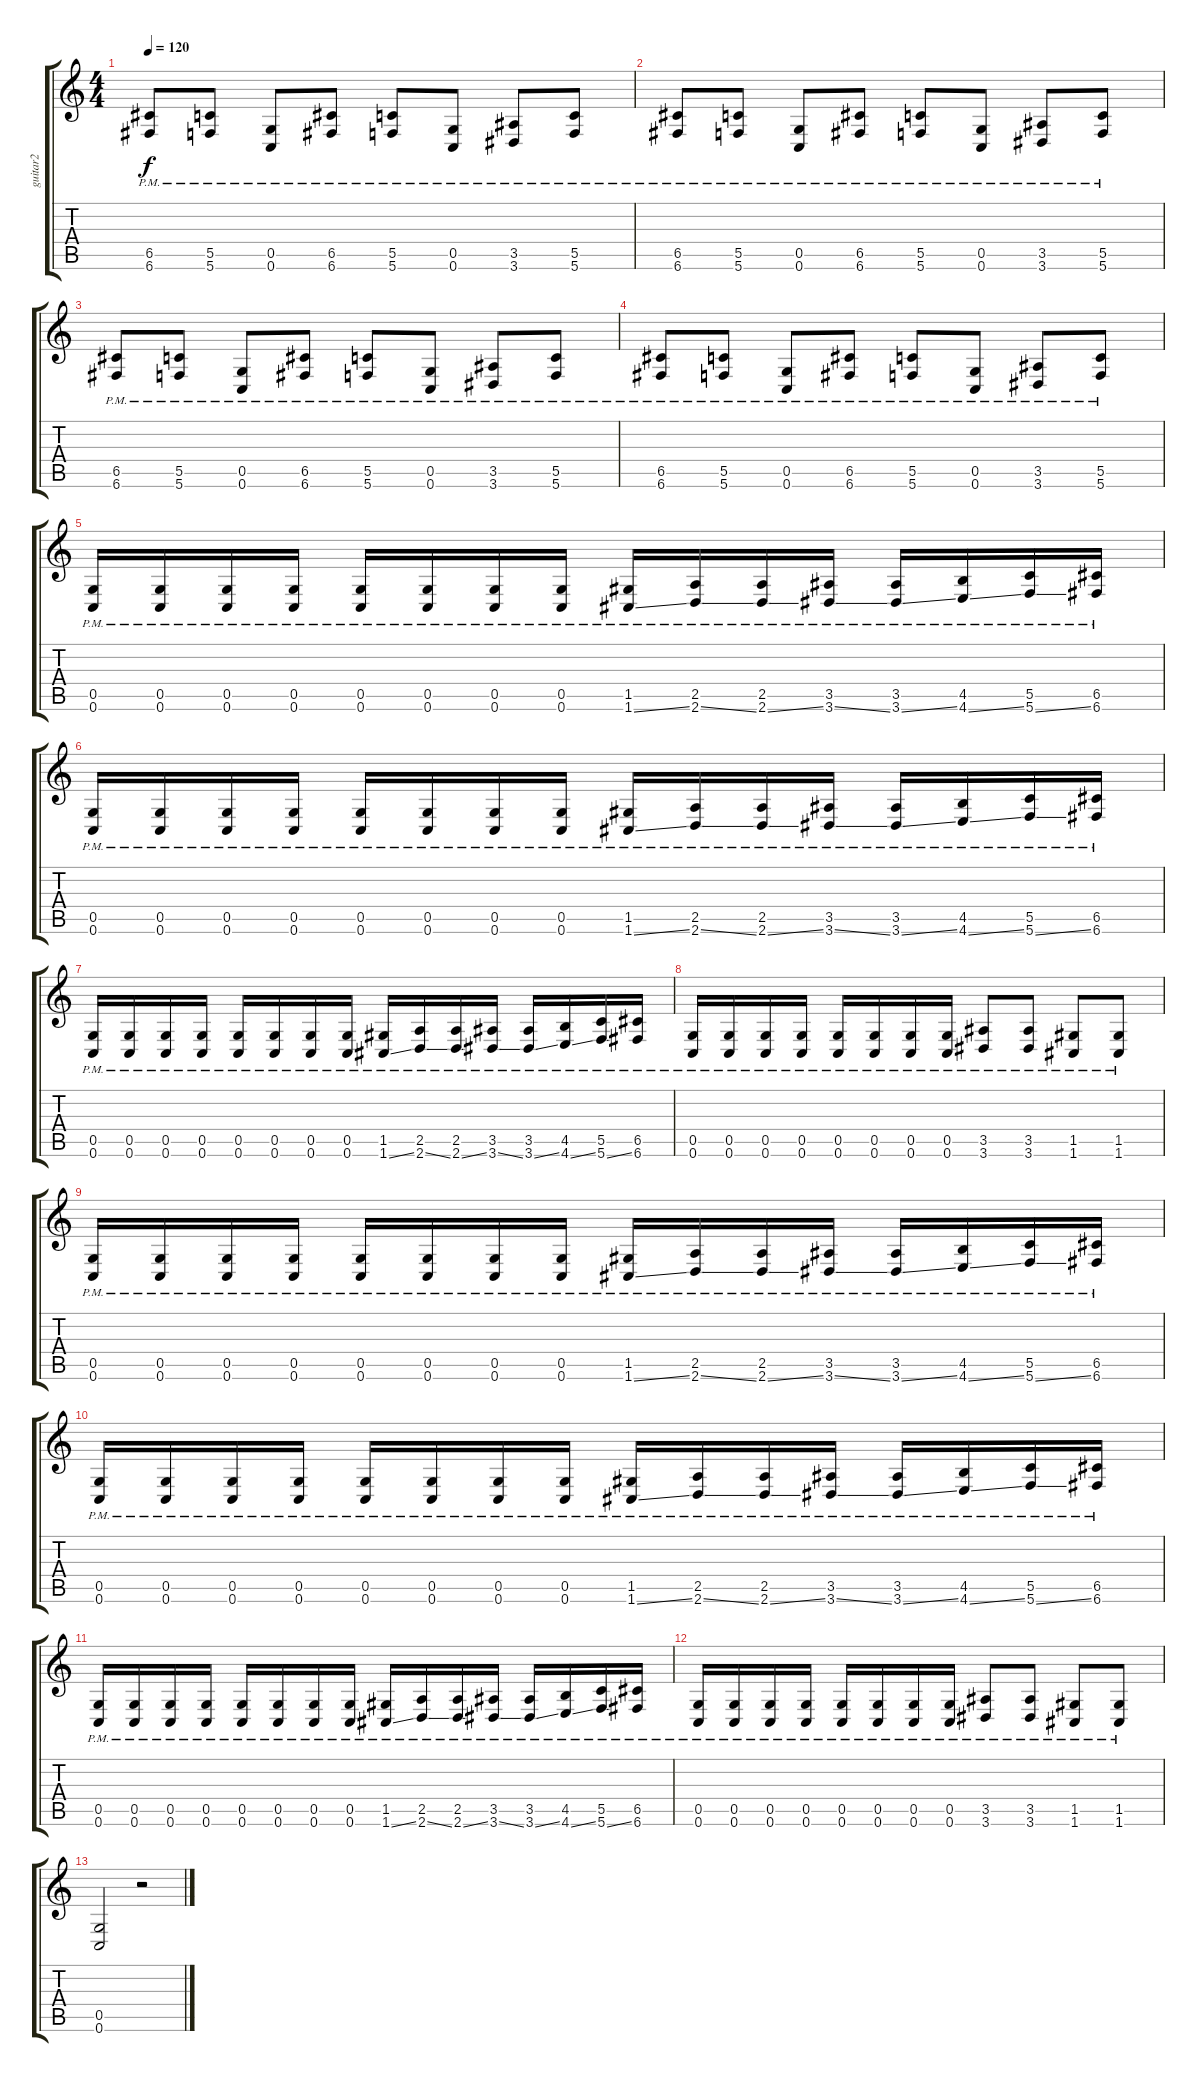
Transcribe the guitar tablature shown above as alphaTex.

\track ("guitar2" "guitar2") {instrument distortionguitar}
\staff {score tabs}
\tuning (D4 A3 F3 C3 G2 C2) {hide}
\ts (4 4)
\tempo 120
\clef g2
\ks c
(6.5{pm} 6.6).8{dy f} (5.5{pm} 5.6).8 (0.5{pm} 0.6).8 (6.5{pm} 6.6).8 (5.5{pm} 5.6).8 (0.5{pm} 0.6).8 (3.5{pm} 3.6).8 (5.5{pm} 5.6).8 |
(6.5{pm} 6.6).8 (5.5{pm} 5.6).8 (0.5{pm} 0.6).8 (6.5{pm} 6.6).8 (5.5{pm} 5.6).8 (0.5{pm} 0.6).8 (3.5{pm} 3.6).8 (5.5{pm} 5.6).8 |
(6.5{pm} 6.6).8 (5.5{pm} 5.6).8 (0.5{pm} 0.6).8 (6.5{pm} 6.6).8 (5.5{pm} 5.6).8 (0.5{pm} 0.6).8 (3.5{pm} 3.6).8 (5.5{pm} 5.6).8 |
(6.5{pm} 6.6).8 (5.5{pm} 5.6).8 (0.5{pm} 0.6).8 (6.5{pm} 6.6).8 (5.5{pm} 5.6).8 (0.5{pm} 0.6).8 (3.5{pm} 3.6).8 (5.5{pm} 5.6).8 |
(0.5{pm} 0.6).16 (0.5{pm} 0.6).16 (0.5{pm} 0.6).16 (0.5{pm} 0.6).16 (0.5{pm} 0.6).16 (0.5{pm} 0.6).16 (0.5{pm} 0.6).16 (0.5{pm} 0.6).16 (1.5{pm} 1.6{ss}).16 (2.5{pm} 2.6{ss}).16 (2.5{pm} 2.6{ss}).16 (3.5{pm} 3.6{ss}).16 (3.5{pm} 3.6{ss}).16 (4.5{pm} 4.6{ss}).16 (5.5{pm} 5.6{ss}).16 (6.5{pm} 6.6).16 |
(0.5{pm} 0.6).16 (0.5{pm} 0.6).16 (0.5{pm} 0.6).16 (0.5{pm} 0.6).16 (0.5{pm} 0.6).16 (0.5{pm} 0.6).16 (0.5{pm} 0.6).16 (0.5{pm} 0.6).16 (1.5{pm} 1.6{ss}).16 (2.5{pm} 2.6{ss}).16 (2.5{pm} 2.6{ss}).16 (3.5{pm} 3.6{ss}).16 (3.5{pm} 3.6{ss}).16 (4.5{pm} 4.6{ss}).16 (5.5{pm} 5.6{ss}).16 (6.5{pm} 6.6).16 |
(0.5{pm} 0.6).16 (0.5{pm} 0.6).16 (0.5{pm} 0.6).16 (0.5{pm} 0.6).16 (0.5{pm} 0.6).16 (0.5{pm} 0.6).16 (0.5{pm} 0.6).16 (0.5{pm} 0.6).16 (1.5{pm} 1.6{ss}).16 (2.5{pm} 2.6{ss}).16 (2.5{pm} 2.6{ss}).16 (3.5{pm} 3.6{ss}).16 (3.5{pm} 3.6{ss}).16 (4.5{pm} 4.6{ss}).16 (5.5{pm} 5.6{ss}).16 (6.5{pm} 6.6).16 |
(0.5{pm} 0.6).16 (0.5{pm} 0.6).16 (0.5{pm} 0.6).16 (0.5{pm} 0.6).16 (0.5{pm} 0.6).16 (0.5{pm} 0.6).16 (0.5{pm} 0.6).16 (0.5{pm} 0.6).16 (3.5{pm} 3.6).8 (3.5{pm} 3.6).8 (1.5{pm} 1.6).8 (1.5{pm} 1.6).8 |
(0.5{pm} 0.6).16 (0.5{pm} 0.6).16 (0.5{pm} 0.6).16 (0.5{pm} 0.6).16 (0.5{pm} 0.6).16 (0.5{pm} 0.6).16 (0.5{pm} 0.6).16 (0.5{pm} 0.6).16 (1.5{pm} 1.6{ss}).16 (2.5{pm} 2.6{ss}).16 (2.5{pm} 2.6{ss}).16 (3.5{pm} 3.6{ss}).16 (3.5{pm} 3.6{ss}).16 (4.5{pm} 4.6{ss}).16 (5.5{pm} 5.6{ss}).16 (6.5{pm} 6.6).16 |
(0.5{pm} 0.6).16 (0.5{pm} 0.6).16 (0.5{pm} 0.6).16 (0.5{pm} 0.6).16 (0.5{pm} 0.6).16 (0.5{pm} 0.6).16 (0.5{pm} 0.6).16 (0.5{pm} 0.6).16 (1.5{pm} 1.6{ss}).16 (2.5{pm} 2.6{ss}).16 (2.5{pm} 2.6{ss}).16 (3.5{pm} 3.6{ss}).16 (3.5{pm} 3.6{ss}).16 (4.5{pm} 4.6{ss}).16 (5.5{pm} 5.6{ss}).16 (6.5{pm} 6.6).16 |
(0.5{pm} 0.6).16 (0.5{pm} 0.6).16 (0.5{pm} 0.6).16 (0.5{pm} 0.6).16 (0.5{pm} 0.6).16 (0.5{pm} 0.6).16 (0.5{pm} 0.6).16 (0.5{pm} 0.6).16 (1.5{pm} 1.6{ss}).16 (2.5{pm} 2.6{ss}).16 (2.5{pm} 2.6{ss}).16 (3.5{pm} 3.6{ss}).16 (3.5{pm} 3.6{ss}).16 (4.5{pm} 4.6{ss}).16 (5.5{pm} 5.6{ss}).16 (6.5{pm} 6.6).16 |
(0.5{pm} 0.6).16 (0.5{pm} 0.6).16 (0.5{pm} 0.6).16 (0.5{pm} 0.6).16 (0.5{pm} 0.6).16 (0.5{pm} 0.6).16 (0.5{pm} 0.6).16 (0.5{pm} 0.6).16 (3.5{pm} 3.6).8 (3.5{pm} 3.6).8 (1.5{pm} 1.6).8 (1.5{pm} 1.6).8 |
(0.5 0.6).2 r.2
